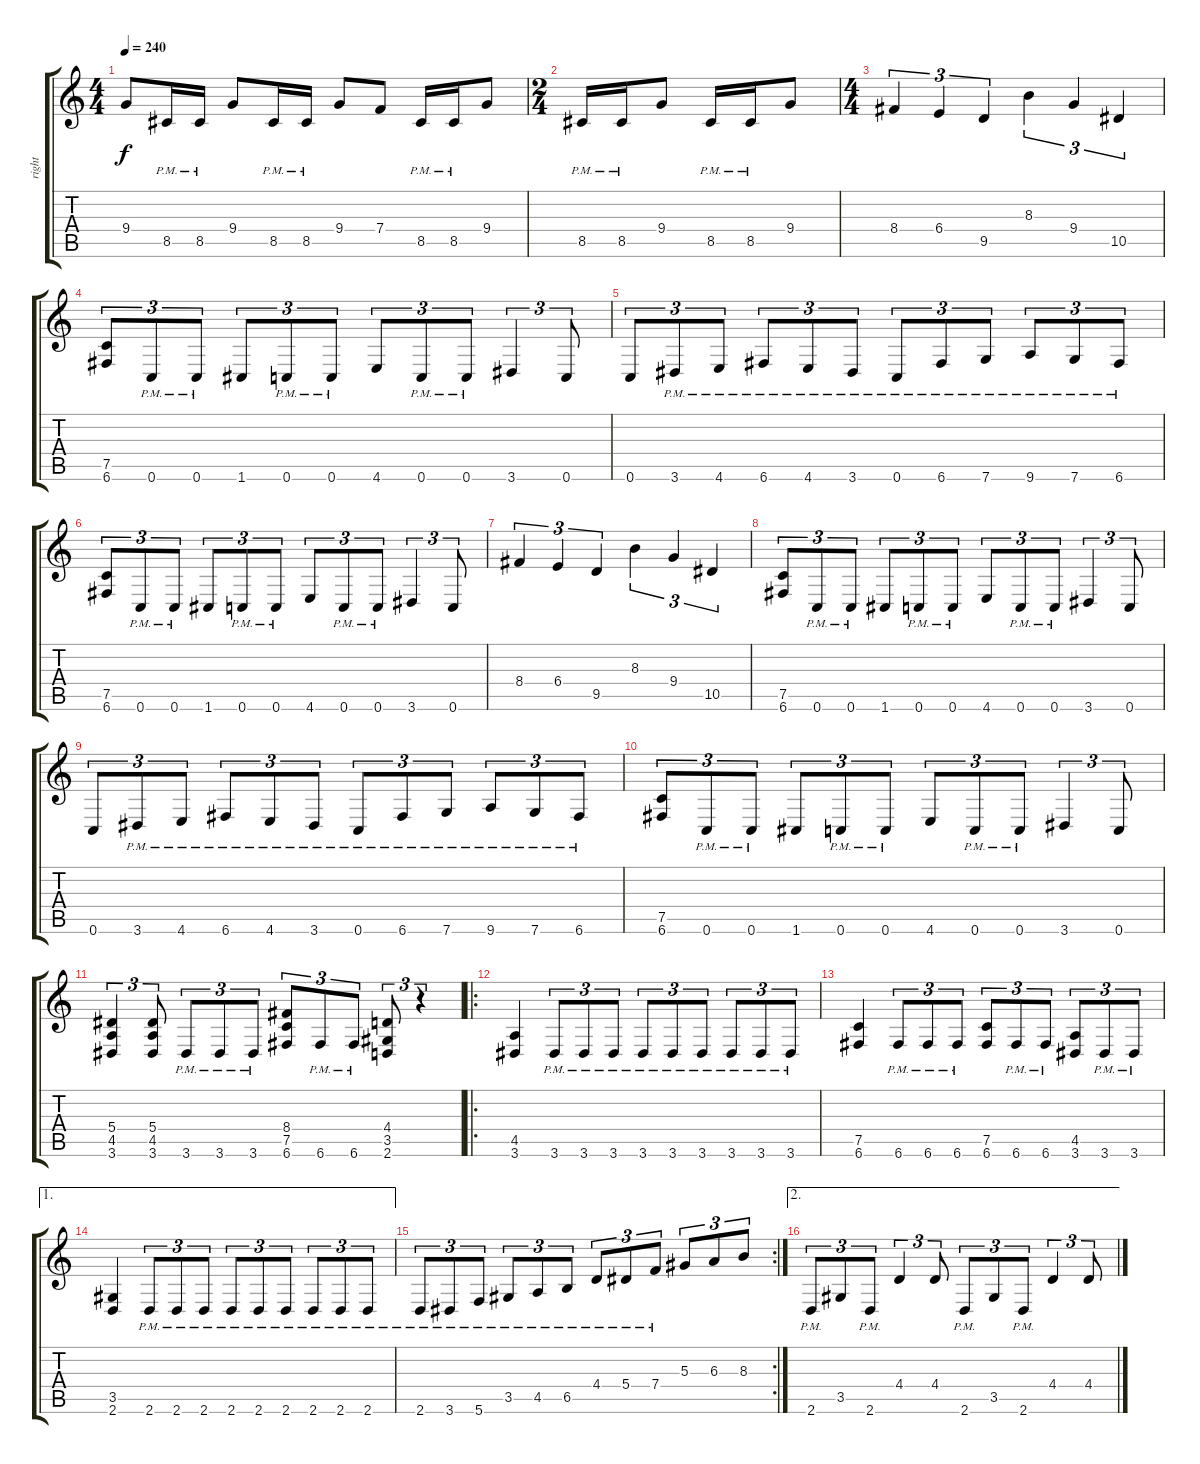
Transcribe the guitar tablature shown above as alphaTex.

\track ("right" "right") {instrument distortionguitar}
\staff {score tabs}
\tuning (C4 G3 Eb3 Bb2 F2 C2) {hide}
\ts (4 4)
\tempo 240
\clef g2
\ks c
9.4.8{dy f} 8.5{pm}.16 8.5{pm}.16 9.4.8 8.5{pm}.16 8.5{pm}.16 9.4.8 7.4.8 8.5{pm}.16 8.5{pm}.16 9.4.8 |
\ts (2 4)
8.5{pm}.16 8.5{pm}.16 9.4.8 8.5{pm}.16 8.5{pm}.16 9.4.8 |
\ts (4 4)
8.4.4{tu (3 2)} 6.4.4{tu (3 2)} 9.5.4{tu (3 2)} 8.3.4{tu (3 2)} 9.4.4{tu (3 2)} 10.5.4{tu (3 2)} |
(7.5 6.6).8{tu (3 2)} 0.6{pm}.8{tu (3 2)} 0.6{pm}.8{tu (3 2)} 1.6.8{tu (3 2)} 0.6{pm}.8{tu (3 2)} 0.6{pm}.8{tu (3 2)} 4.6.8{tu (3 2)} 0.6{pm}.8{tu (3 2)} 0.6{pm}.8{tu (3 2)} 3.6.4{tu (3 2)} 0.6.8{tu (3 2)} |
0.6.8{tu (3 2)} 3.6{pm}.8{tu (3 2)} 4.6{pm}.8{tu (3 2)} 6.6{pm}.8{tu (3 2)} 4.6{pm}.8{tu (3 2)} 3.6{pm}.8{tu (3 2)} 0.6{pm}.8{tu (3 2)} 6.6{pm}.8{tu (3 2)} 7.6{pm}.8{tu (3 2)} 9.6{pm}.8{tu (3 2)} 7.6{pm}.8{tu (3 2)} 6.6{pm}.8{tu (3 2)} |
(7.5 6.6).8{tu (3 2)} 0.6{pm}.8{tu (3 2)} 0.6{pm}.8{tu (3 2)} 1.6.8{tu (3 2)} 0.6{pm}.8{tu (3 2)} 0.6{pm}.8{tu (3 2)} 4.6.8{tu (3 2)} 0.6{pm}.8{tu (3 2)} 0.6{pm}.8{tu (3 2)} 3.6.4{tu (3 2)} 0.6.8{tu (3 2)} |
8.4.4{tu (3 2)} 6.4.4{tu (3 2)} 9.5.4{tu (3 2)} 8.3.4{tu (3 2)} 9.4.4{tu (3 2)} 10.5.4{tu (3 2)} |
(7.5 6.6).8{tu (3 2)} 0.6{pm}.8{tu (3 2)} 0.6{pm}.8{tu (3 2)} 1.6.8{tu (3 2)} 0.6{pm}.8{tu (3 2)} 0.6{pm}.8{tu (3 2)} 4.6.8{tu (3 2)} 0.6{pm}.8{tu (3 2)} 0.6{pm}.8{tu (3 2)} 3.6.4{tu (3 2)} 0.6.8{tu (3 2)} |
0.6.8{tu (3 2)} 3.6{pm}.8{tu (3 2)} 4.6{pm}.8{tu (3 2)} 6.6{pm}.8{tu (3 2)} 4.6{pm}.8{tu (3 2)} 3.6{pm}.8{tu (3 2)} 0.6{pm}.8{tu (3 2)} 6.6{pm}.8{tu (3 2)} 7.6{pm}.8{tu (3 2)} 9.6{pm}.8{tu (3 2)} 7.6{pm}.8{tu (3 2)} 6.6{pm}.8{tu (3 2)} |
(7.5 6.6).8{tu (3 2)} 0.6{pm}.8{tu (3 2)} 0.6{pm}.8{tu (3 2)} 1.6.8{tu (3 2)} 0.6{pm}.8{tu (3 2)} 0.6{pm}.8{tu (3 2)} 4.6.8{tu (3 2)} 0.6{pm}.8{tu (3 2)} 0.6{pm}.8{tu (3 2)} 3.6.4{tu (3 2)} 0.6.8{tu (3 2)} |
(5.4 4.5 3.6).4{tu (3 2)} (5.4 4.5 3.6).8{tu (3 2)} 3.6{pm}.8{tu (3 2)} 3.6{pm}.8{tu (3 2)} 3.6{pm}.8{tu (3 2)} (8.4 7.5 6.6).8{tu (3 2)} 6.6{pm}.8{tu (3 2)} 6.6{pm}.8{tu (3 2)} (4.4 3.5 2.6).8{tu (3 2)} r.4{tu (3 2)} |
\ro
(4.5 3.6).4 3.6{pm}.8{tu (3 2)} 3.6{pm}.8{tu (3 2)} 3.6{pm}.8{tu (3 2)} 3.6{pm}.8{tu (3 2)} 3.6{pm}.8{tu (3 2)} 3.6{pm}.8{tu (3 2)} 3.6{pm}.8{tu (3 2)} 3.6{pm}.8{tu (3 2)} 3.6{pm}.8{tu (3 2)} |
(7.5 6.6).4 6.6{pm}.8{tu (3 2)} 6.6{pm}.8{tu (3 2)} 6.6{pm}.8{tu (3 2)} (7.5 6.6).8{tu (3 2)} 6.6{pm}.8{tu (3 2)} 6.6{pm}.8{tu (3 2)} (4.5 3.6).8{tu (3 2)} 3.6{pm}.8{tu (3 2)} 3.6{pm}.8{tu (3 2)} |
\ae 1
(3.5 2.6).4 2.6{pm}.8{tu (3 2)} 2.6{pm}.8{tu (3 2)} 2.6{pm}.8{tu (3 2)} 2.6{pm}.8{tu (3 2)} 2.6{pm}.8{tu (3 2)} 2.6{pm}.8{tu (3 2)} 2.6{pm}.8{tu (3 2)} 2.6{pm}.8{tu (3 2)} 2.6{pm}.8{tu (3 2)} |
\rc 2
2.6{pm}.8{tu (3 2)} 3.6{pm}.8{tu (3 2)} 5.6{pm}.8{tu (3 2)} 3.5{pm}.8{tu (3 2)} 4.5{pm}.8{tu (3 2)} 6.5{pm}.8{tu (3 2)} 4.4{pm}.8{tu (3 2)} 5.4{pm}.8{tu (3 2)} 7.4{pm}.8{tu (3 2)} 5.3.8{tu (3 2)} 6.3.8{tu (3 2)} 8.3.8{tu (3 2)} |
\ae 2
2.6{pm}.8{tu (3 2)} 3.5.8{tu (3 2)} 2.6{pm}.8{tu (3 2)} 4.4.4{tu (3 2)} 4.4.8{tu (3 2)} 2.6{pm}.8{tu (3 2)} 3.5.8{tu (3 2)} 2.6{pm}.8{tu (3 2)} 4.4.4{tu (3 2)} 4.4.8{tu (3 2)}
